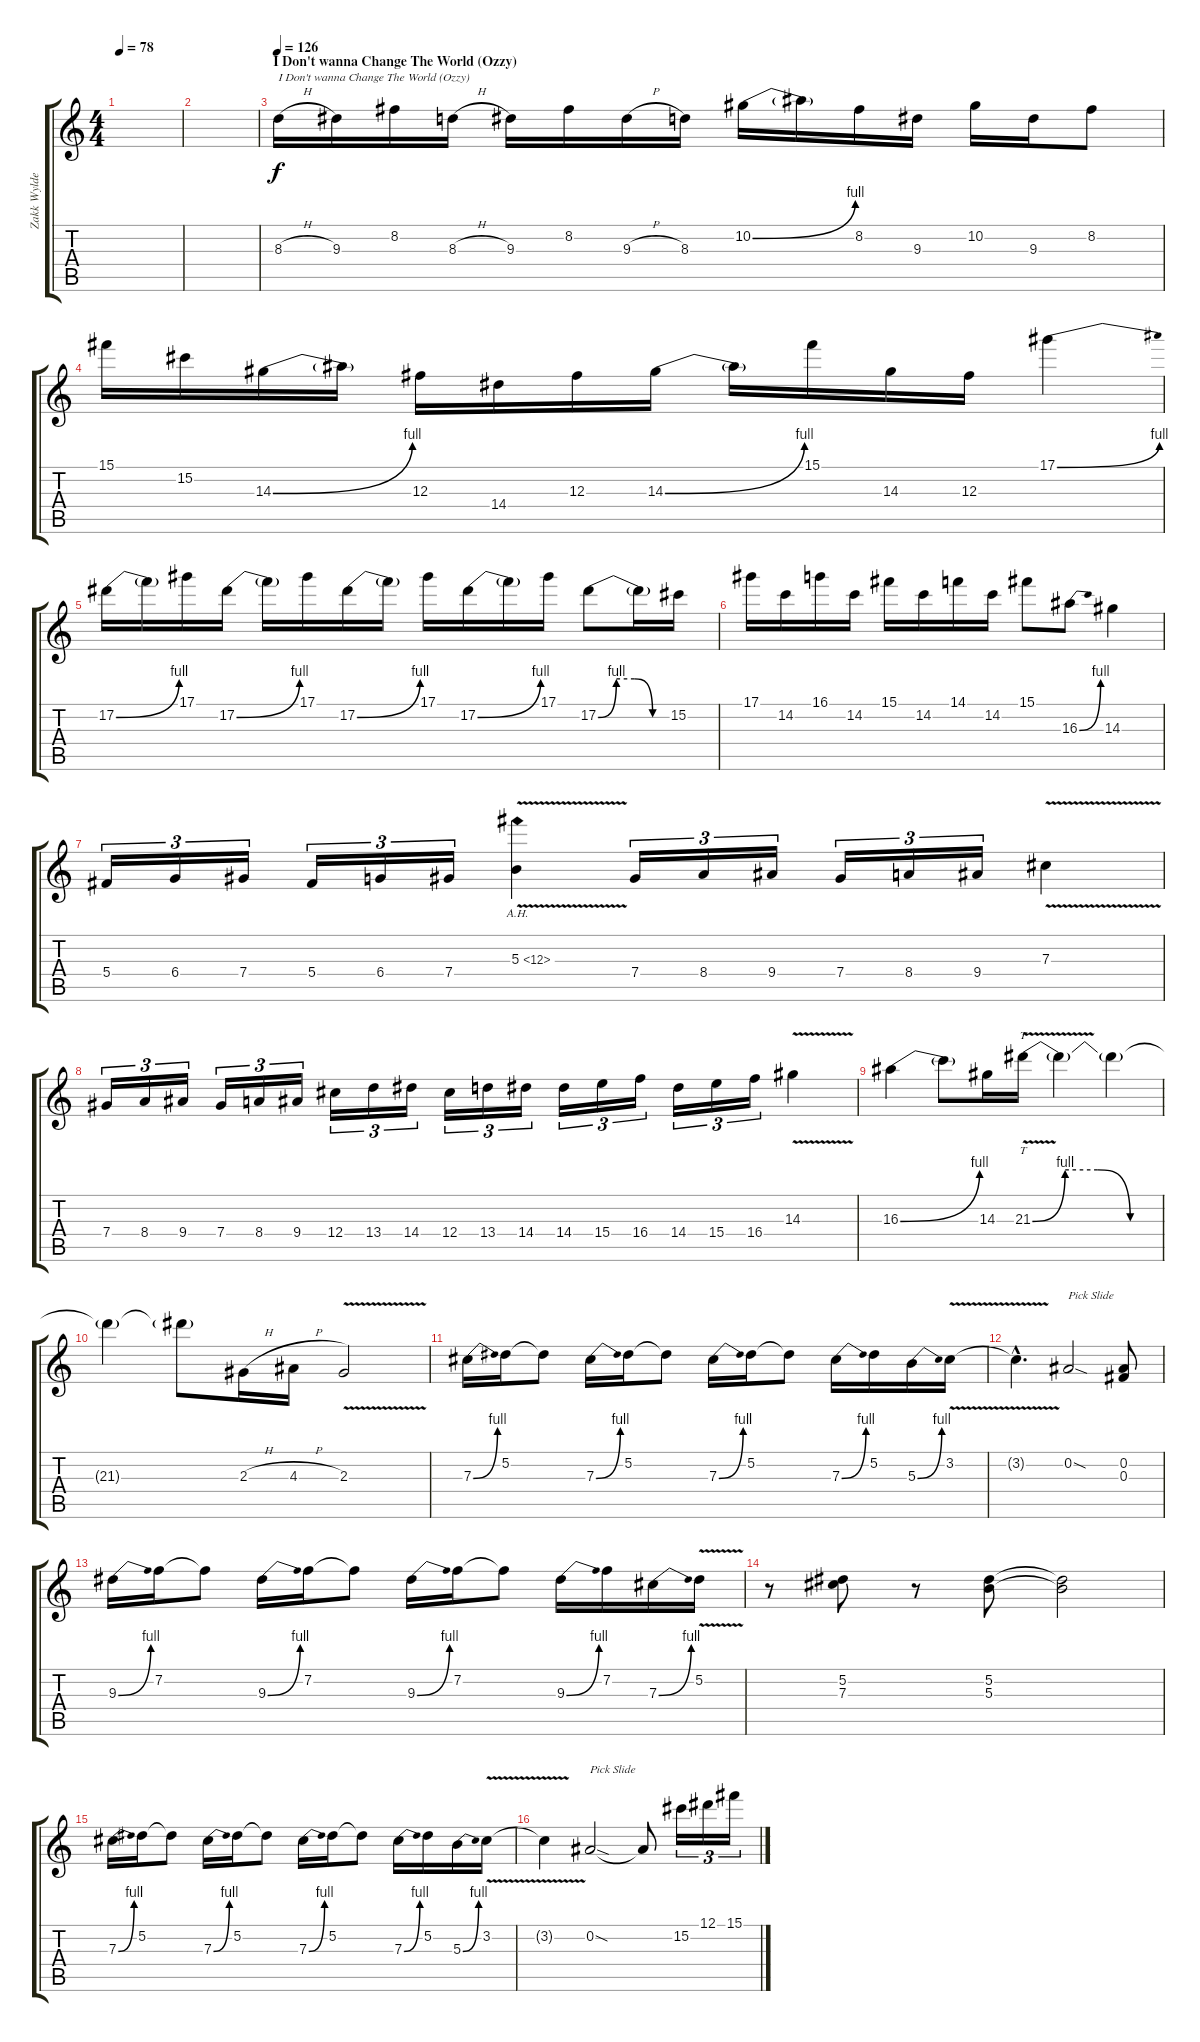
\track ("Zakk Wylde" "Zakk Wylde") {instrument overdrivenguitar}
\staff {score tabs}
\tuning (Eb4 Bb3 Gb3 Db3 Ab2 Eb2) {hide}
\ts (4 4)
\tempo 78
\clef g2
\ks c
|
|
\section ("" "I Don't wanna Change The World (Ozzy)")
\tempo 126
8.3{h}.16{txt "I Don't wanna Change The World (Ozzy)"} 9.3.16 8.2.16 8.3{h}.16 9.3.16 8.2.16 9.3{h}.16 8.3.16 10.2{be (bend 0 0 60 4)}.16 10.2{t}.16 8.2.16 9.3.16 10.2.16 9.3.16 8.2.8 |
15.1.16 15.2.16 14.3{be (bend 0 0 60 4)}.16 14.3{t}.16 12.3.16 14.4.16 12.3.16 14.3{be (bend 0 0 60 4)}.16 14.3{t}.16 15.1.16 14.3.16 12.3.16 17.1{be (bend 0 0 60 4)}.4 |
17.2{be (bend 0 0 60 4)}.16 17.2{t}.16 17.1.16 17.2{be (bend 0 0 60 4)}.16 17.2{t}.16 17.1.16 17.2{be (bend 0 0 60 4)}.16 17.2{t}.16 17.1.16 17.2{be (bend 0 0 60 4)}.16 17.2{t}.16 17.1.16 17.2{be (custom 0 0 15 4 30 4 45 0 60 0)}.8 17.2{t}.16 15.2.16 |
17.1.16 14.2.16 16.1.16 14.2.16 15.1.16 14.2.16 14.1.16 14.2.16 15.1.8 16.3{be (bend 0 0 60 4)}.8 14.3.4 |
5.4.16{tu (3 2)} 6.4.16{tu (3 2)} 7.4.16{tu (3 2)} 5.4.16{tu (3 2)} 6.4.16{tu (3 2)} 7.4.16{tu (3 2)} 5.3{ah 7 v}.4 7.4.16{tu (3 2)} 8.4.16{tu (3 2)} 9.4.16{tu (3 2)} 7.4.16{tu (3 2)} 8.4.16{tu (3 2)} 9.4.16{tu (3 2)} 7.3{v}.4 |
7.4.16{tu (3 2)} 8.4.16{tu (3 2)} 9.4.16{tu (3 2)} 7.4.16{tu (3 2)} 8.4.16{tu (3 2)} 9.4.16{tu (3 2)} 12.4.16{tu (3 2)} 13.4.16{tu (3 2)} 14.4.16{tu (3 2)} 12.4.16{tu (3 2)} 13.4.16{tu (3 2)} 14.4.16{tu (3 2)} 14.4.16{tu (3 2)} 15.4.16{tu (3 2)} 16.4.16{tu (3 2)} 14.4.16{tu (3 2)} 15.4.16{tu (3 2)} 16.4.16{tu (3 2)} 14.3{v}.4 |
16.3{be (bend 0 0 60 4)}.4 16.3{t}.8 14.3.16 21.3{be (custom 0 0 15 4 30 4 45 0 60 0) v}.16{tt} 21.3{t}.4 21.3{t}.4 |
21.3{t}.4 21.3{t}.8 2.3{h}.16 4.3{h}.16 2.3{v}.2 |
7.3{be (bend 0 0 60 4)}.16 5.2.16 5.2{t}.8 7.3{be (bend 0 0 60 4)}.16 5.2.16 5.2{t}.8 7.3{be (bend 0 0 60 4)}.16 5.2.16 5.2{t}.8 7.3{be (bend 0 0 60 4)}.16 5.2.16 5.3{be (bend 0 0 60 4)}.16 3.2{v}.16 |
3.2{hac t}.4{d} 0.2{sod}.2{txt "Pick Slide"} (0.2 0.3).8 |
9.3{be (bend 0 0 60 4)}.16 7.2.16 7.2{t}.8 9.3{be (bend 0 0 60 4)}.16 7.2.16 7.2{t}.8 9.3{be (bend 0 0 60 4)}.16 7.2.16 7.2{t}.8 9.3{be (bend 0 0 60 4)}.16 7.2.16 7.3{be (bend 0 0 60 4)}.16 5.2{v}.16 |
r.8 (5.2 7.3).8 r.8 (5.2 5.3).8 (5.2{t} 5.3{t}).2 |
7.3{be (bend 0 0 60 4)}.16 5.2.16 5.2{t}.8 7.3{be (bend 0 0 60 4)}.16 5.2.16 5.2{t}.8 7.3{be (bend 0 0 60 4)}.16 5.2.16 5.2{t}.8 7.3{be (bend 0 0 60 4)}.16 5.2.16 5.3{be (bend 0 0 60 4)}.16 3.2{v}.16 |
3.2{t}.4 0.2{sod}.2{txt "Pick Slide"} 0.2{t}.8 15.2.16{tu (3 2)} 12.1.16{tu (3 2)} 15.1.16{tu (3 2)}
